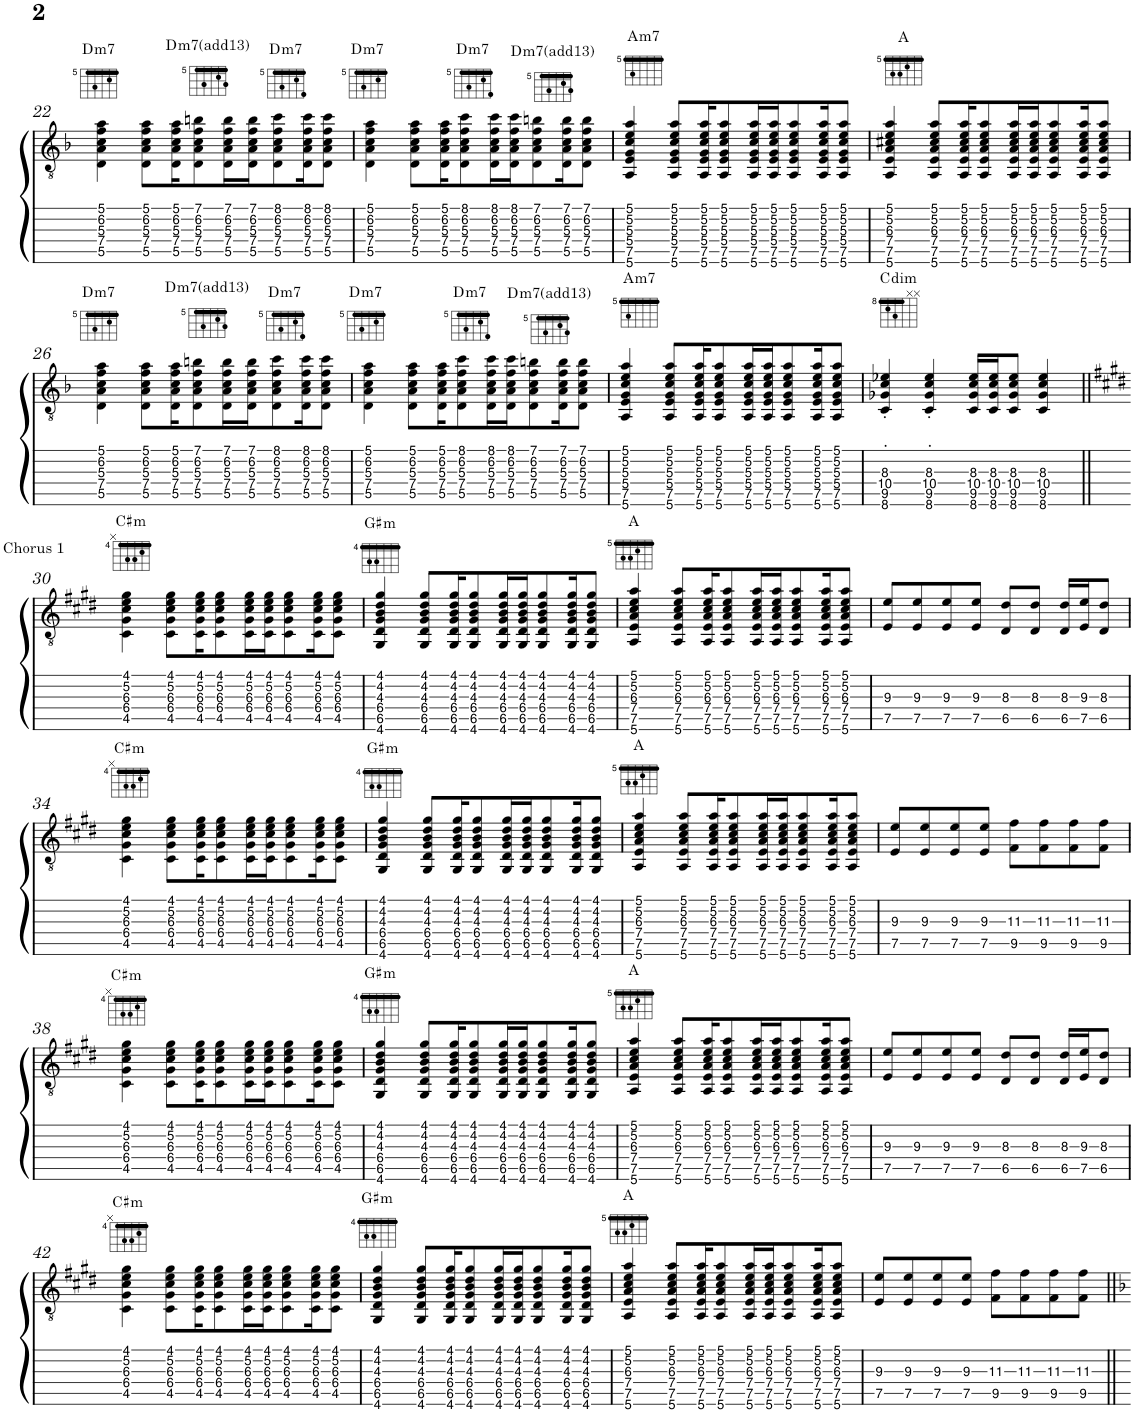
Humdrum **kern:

**kern	**kern	**harte
*part1	*part1	*part1
*staff2	*staff1	*
*I"Electric Guitar	*	*
*I'El. Guit.	*	*
!!LO:PB:g=z
*	*clefGv2	*
*k[b-]	*k[b-]	*
*M4/4	*M4/4	*
=22	=22	=22
!	!	!LO:H:kt=m7
4D 4A 4c 4f 4a	4D\ 4A\ 4c\ 4f\ 4a\	D:min7
8D\ 8A\ 8c\ 8f\ 8a\L	8D\ 8A\ 8c\ 8f\ 8a\L	.
16D\ 16A\ 16c\ 16f\ 16a\K	16D\ 16A\ 16c\ 16f\ 16a\K	.
!	!	!LO:H:kt=m7
8D\ 8A\ 8c\ 8f\ 8bn\J	8D\ 8A\ 8c\ 8f\ 8bn\	D:min7(13)
16D\ 16A\ 16c\ 16f\ 16b\KL	16D\ 16A\ 16c\ 16f\ 16b\L	.
16D\ 16A\ 16c\ 16f\ 16b\K	16D\ 16A\ 16c\ 16f\ 16b\J	.
!	!	!LO:H:kt=m7
8D\ 8A\ 8c\ 8f\ 8cc\J	8D\ 8A\ 8c\ 8f\ 8cc\	D:min7
16D\ 16A\ 16c\ 16f\ 16cc\KL	16D\ 16A\ 16c\ 16f\ 16cc\K	.
8D\ 8A\ 8c\ 8f\ 8cc\J	8D\ 8A\ 8c\ 8f\ 8cc\J	.
=23	=23	=23
!	!	!LO:H:kt=m7
4D 4A 4c 4f 4a	4D\ 4A\ 4c\ 4f\ 4a\	D:min7
8D\ 8A\ 8c\ 8f\ 8a\L	8D\ 8A\ 8c\ 8f\ 8a\L	.
16D\ 16A\ 16c\ 16f\ 16a\K	16D\ 16A\ 16c\ 16f\ 16a\K	.
!	!	!LO:H:kt=m7
8D\ 8A\ 8c\ 8f\ 8cc\J	8D\ 8A\ 8c\ 8f\ 8cc\	D:min7
16D\ 16A\ 16c\ 16f\ 16cc\KL	16D\ 16A\ 16c\ 16f\ 16cc\L	.
16D\ 16A\ 16c\ 16f\ 16cc\K	16D\ 16A\ 16c\ 16f\ 16cc\J	.
!	!	!LO:H:kt=m7
8D\ 8A\ 8c\ 8f\ 8bn\J	8D\ 8A\ 8c\ 8f\ 8bn\	D:min7(13)
16D\ 16A\ 16c\ 16f\ 16b\KL	16D\ 16A\ 16c\ 16f\ 16b\K	.
8D\ 8A\ 8c\ 8f\ 8b\J	8D\ 8A\ 8c\ 8f\ 8b\J	.
=24	=24	=24
!	!	!LO:H:kt=m7
4AA 4E 4G 4c 4e 4a	4AA/ 4E/ 4G/ 4c/ 4e/ 4a/	A:min7
8AA\ 8E\ 8G\ 8c\ 8e\ 8a\L	8AA/ 8E/ 8G/ 8c/ 8e/ 8a/L	.
16AA\ 16E\ 16G\ 16c\ 16e\ 16a\K	16AA/ 16E/ 16G/ 16c/ 16e/ 16a/K	.
8AA\ 8E\ 8G\ 8c\ 8e\ 8a\J	8AA/ 8E/ 8G/ 8c/ 8e/ 8a/	.
16AA\ 16E\ 16G\ 16c\ 16e\ 16a\KL	16AA/ 16E/ 16G/ 16c/ 16e/ 16a/L	.
16AA\ 16E\ 16G\ 16c\ 16e\ 16a\K	16AA/ 16E/ 16G/ 16c/ 16e/ 16a/J	.
8AA\ 8E\ 8G\ 8c\ 8e\ 8a\J	8AA/ 8E/ 8G/ 8c/ 8e/ 8a/	.
16AA\ 16E\ 16G\ 16c\ 16e\ 16a\KL	16AA/ 16E/ 16G/ 16c/ 16e/ 16a/K	.
8AA\ 8E\ 8G\ 8c\ 8e\ 8a\J	8AA/ 8E/ 8G/ 8c/ 8e/ 8a/J	.
=25	=25	=25
4AA 4E 4A 4c#X 4e 4a	4AA/ 4E/ 4A/ 4c#X/ 4e/ 4a/	A:maj
8AA\ 8E\ 8A\ 8c#\ 8e\ 8a\L	8AA/ 8E/ 8A/ 8c#/ 8e/ 8a/L	.
16AA\ 16E\ 16A\ 16c#\ 16e\ 16a\K	16AA/ 16E/ 16A/ 16c#/ 16e/ 16a/K	.
8AA\ 8E\ 8A\ 8c#\ 8e\ 8a\J	8AA/ 8E/ 8A/ 8c#/ 8e/ 8a/	.
16AA\ 16E\ 16A\ 16c#\ 16e\ 16a\KL	16AA/ 16E/ 16A/ 16c#/ 16e/ 16a/L	.
16AA\ 16E\ 16A\ 16c#\ 16e\ 16a\K	16AA/ 16E/ 16A/ 16c#/ 16e/ 16a/J	.
8AA\ 8E\ 8A\ 8c#\ 8e\ 8a\J	8AA/ 8E/ 8A/ 8c#/ 8e/ 8a/	.
16AA\ 16E\ 16A\ 16c#\ 16e\ 16a\KL	16AA/ 16E/ 16A/ 16c#/ 16e/ 16a/K	.
8AA\ 8E\ 8A\ 8c#\ 8e\ 8a\J	8AA/ 8E/ 8A/ 8c#/ 8e/ 8a/J	.
!!LO:LB:g=z
=26	=26	=26
!	!	!LO:H:kt=m7
4D 4A 4c 4f 4a	4D\ 4A\ 4c\ 4f\ 4a\	D:min7
8D\ 8A\ 8c\ 8f\ 8a\L	8D\ 8A\ 8c\ 8f\ 8a\L	.
16D\ 16A\ 16c\ 16f\ 16a\K	16D\ 16A\ 16c\ 16f\ 16a\K	.
!	!	!LO:H:kt=m7
8D\ 8A\ 8c\ 8f\ 8bn\J	8D\ 8A\ 8c\ 8f\ 8bn\	D:min7(13)
16D\ 16A\ 16c\ 16f\ 16b\KL	16D\ 16A\ 16c\ 16f\ 16b\L	.
16D\ 16A\ 16c\ 16f\ 16b\K	16D\ 16A\ 16c\ 16f\ 16b\J	.
!	!	!LO:H:kt=m7
8D\ 8A\ 8c\ 8f\ 8cc\J	8D\ 8A\ 8c\ 8f\ 8cc\	D:min7
16D\ 16A\ 16c\ 16f\ 16cc\KL	16D\ 16A\ 16c\ 16f\ 16cc\K	.
8D\ 8A\ 8c\ 8f\ 8cc\J	8D\ 8A\ 8c\ 8f\ 8cc\J	.
=27	=27	=27
!	!	!LO:H:kt=m7
4D 4A 4c 4f 4a	4D\ 4A\ 4c\ 4f\ 4a\	D:min7
8D\ 8A\ 8c\ 8f\ 8a\L	8D\ 8A\ 8c\ 8f\ 8a\L	.
16D\ 16A\ 16c\ 16f\ 16a\K	16D\ 16A\ 16c\ 16f\ 16a\K	.
!	!	!LO:H:kt=m7
8D\ 8A\ 8c\ 8f\ 8cc\J	8D\ 8A\ 8c\ 8f\ 8cc\	D:min7
16D\ 16A\ 16c\ 16f\ 16cc\KL	16D\ 16A\ 16c\ 16f\ 16cc\L	.
16D\ 16A\ 16c\ 16f\ 16cc\K	16D\ 16A\ 16c\ 16f\ 16cc\J	.
!	!	!LO:H:kt=m7
8D\ 8A\ 8c\ 8f\ 8bn\J	8D\ 8A\ 8c\ 8f\ 8bn\	D:min7(13)
16D\ 16A\ 16c\ 16f\ 16b\KL	16D\ 16A\ 16c\ 16f\ 16b\K	.
8D\ 8A\ 8c\ 8f\ 8b\J	8D\ 8A\ 8c\ 8f\ 8b\J	.
=28	=28	=28
!	!	!LO:H:kt=m7
4AA 4E 4G 4c 4e 4a	4AA/ 4E/ 4G/ 4c/ 4e/ 4a/	A:min7
8AA\ 8E\ 8G\ 8c\ 8e\ 8a\L	8AA/ 8E/ 8G/ 8c/ 8e/ 8a/L	.
16AA\ 16E\ 16G\ 16c\ 16e\ 16a\K	16AA/ 16E/ 16G/ 16c/ 16e/ 16a/K	.
8AA\ 8E\ 8G\ 8c\ 8e\ 8a\J	8AA/ 8E/ 8G/ 8c/ 8e/ 8a/	.
16AA\ 16E\ 16G\ 16c\ 16e\ 16a\KL	16AA/ 16E/ 16G/ 16c/ 16e/ 16a/L	.
16AA\ 16E\ 16G\ 16c\ 16e\ 16a\K	16AA/ 16E/ 16G/ 16c/ 16e/ 16a/J	.
8AA\ 8E\ 8G\ 8c\ 8e\ 8a\J	8AA/ 8E/ 8G/ 8c/ 8e/ 8a/	.
16AA\ 16E\ 16G\ 16c\ 16e\ 16a\KL	16AA/ 16E/ 16G/ 16c/ 16e/ 16a/K	.
8AA\ 8E\ 8G\ 8c\ 8e\ 8a\J	8AA/ 8E/ 8G/ 8c/ 8e/ 8a/J	.
=29	=29	=29
!	!	!LO:H:kt=dim
4C' 4G-' 4c' 4e-'	4C/' 4G-X/' 4c/' 4e-X/'	C:dim
4C' 4G-X' 4c' 4e-X'	4C/' 4G-/' 4c/' 4e-/'	.
16C\ 16G-X\ 16c\ 16e-X\LL	16C/ 16G-/ 16c/ 16e-/LL	.
16C\ 16G-\ 16c\ 16e-\J	16C/ 16G-/ 16c/ 16e-/J	.
8C\ 8G-\ 8c\ 8e-\J	8C/ 8G-/ 8c/ 8e-/J	.
4C 4G- 4c 4e-	4C/ 4G-/ 4c/ 4e-/	.
!!LO:LB:g=z
=30||	=30||	=30||
*k[f#c#g#d#]	*k[f#c#g#d#]	*
!	!LO:TX:a:t=Chorus 1	!LO:H:kt=m
4C# 4G# 4c# 4e 4g#	4C#\ 4G#\ 4c#\ 4e\ 4g#\	C#:min
8C#\ 8G#\ 8c#\ 8e\ 8g#\L	8C#\ 8G#\ 8c#\ 8e\ 8g#\L	.
16C#\ 16G#\ 16c#\ 16e\ 16g#\K	16C#\ 16G#\ 16c#\ 16e\ 16g#\K	.
8C#\ 8G#\ 8c#\ 8e\ 8g#\J	8C#\ 8G#\ 8c#\ 8e\ 8g#\	.
16C#\ 16G#\ 16c#\ 16e\ 16g#\KL	16C#\ 16G#\ 16c#\ 16e\ 16g#\L	.
16C#\ 16G#\ 16c#\ 16e\ 16g#\K	16C#\ 16G#\ 16c#\ 16e\ 16g#\J	.
8C#\ 8G#\ 8c#\ 8e\ 8g#\J	8C#\ 8G#\ 8c#\ 8e\ 8g#\	.
16C#\ 16G#\ 16c#\ 16e\ 16g#\KL	16C#\ 16G#\ 16c#\ 16e\ 16g#\K	.
8C#\ 8G#\ 8c#\ 8e\ 8g#\J	8C#\ 8G#\ 8c#\ 8e\ 8g#\J	.
=31	=31	=31
!	!	!LO:H:kt=m
4GG# 4D# 4G# 4B 4d# 4g#	4GG#/ 4D#/ 4G#/ 4B/ 4d#/ 4g#/	G#:min
8GG#\ 8D#\ 8G#\ 8B\ 8d#\ 8g#\L	8GG#/ 8D#/ 8G#/ 8B/ 8d#/ 8g#/L	.
16GG#\ 16D#\ 16G#\ 16B\ 16d#\ 16g#\K	16GG#/ 16D#/ 16G#/ 16B/ 16d#/ 16g#/K	.
8GG#\ 8D#\ 8G#\ 8B\ 8d#\ 8g#\J	8GG#/ 8D#/ 8G#/ 8B/ 8d#/ 8g#/	.
16GG#\ 16D#\ 16G#\ 16B\ 16d#\ 16g#\KL	16GG#/ 16D#/ 16G#/ 16B/ 16d#/ 16g#/L	.
16GG#\ 16D#\ 16G#\ 16B\ 16d#\ 16g#\K	16GG#/ 16D#/ 16G#/ 16B/ 16d#/ 16g#/J	.
8GG#\ 8D#\ 8G#\ 8B\ 8d#\ 8g#\J	8GG#/ 8D#/ 8G#/ 8B/ 8d#/ 8g#/	.
16GG#\ 16D#\ 16G#\ 16B\ 16d#\ 16g#\KL	16GG#/ 16D#/ 16G#/ 16B/ 16d#/ 16g#/K	.
8GG#\ 8D#\ 8G#\ 8B\ 8d#\ 8g#\J	8GG#/ 8D#/ 8G#/ 8B/ 8d#/ 8g#/J	.
=32	=32	=32
4AA 4E 4A 4c# 4e 4a	4AA/ 4E/ 4A/ 4c#/ 4e/ 4a/	A:maj
8AA\ 8E\ 8A\ 8c#\ 8e\ 8a\L	8AA/ 8E/ 8A/ 8c#/ 8e/ 8a/L	.
16AA\ 16E\ 16A\ 16c#\ 16e\ 16a\K	16AA/ 16E/ 16A/ 16c#/ 16e/ 16a/K	.
8AA\ 8E\ 8A\ 8c#\ 8e\ 8a\J	8AA/ 8E/ 8A/ 8c#/ 8e/ 8a/	.
16AA\ 16E\ 16A\ 16c#\ 16e\ 16a\KL	16AA/ 16E/ 16A/ 16c#/ 16e/ 16a/L	.
16AA\ 16E\ 16A\ 16c#\ 16e\ 16a\K	16AA/ 16E/ 16A/ 16c#/ 16e/ 16a/J	.
8AA\ 8E\ 8A\ 8c#\ 8e\ 8a\J	8AA/ 8E/ 8A/ 8c#/ 8e/ 8a/	.
16AA\ 16E\ 16A\ 16c#\ 16e\ 16a\KL	16AA/ 16E/ 16A/ 16c#/ 16e/ 16a/K	.
8AA\ 8E\ 8A\ 8c#\ 8e\ 8a\J	8AA/ 8E/ 8A/ 8c#/ 8e/ 8a/J	.
=33	=33	=33
8E\ 8e\L	8E/ 8e/L	.
8E\ 8e\J	8E/ 8e/	.
8E\ 8e\L	8E/ 8e/	.
8E\ 8e\J	8E/ 8e/J	.
8D#\ 8d#\L	8D#/ 8d#/L	.
8D#\ 8d#\J	8D#/ 8d#/J	.
16D#\ 16d#\LL	16D#/ 16d#/LL	.
16E\ 16e\J	16E/ 16e/J	.
8D#\ 8d#\J	8D#/ 8d#/J	.
!!LO:LB:g=z
=34	=34	=34
!	!	!LO:H:kt=m
4C# 4G# 4c# 4e 4g#	4C#\ 4G#\ 4c#\ 4e\ 4g#\	C#:min
8C#\ 8G#\ 8c#\ 8e\ 8g#\L	8C#\ 8G#\ 8c#\ 8e\ 8g#\L	.
16C#\ 16G#\ 16c#\ 16e\ 16g#\K	16C#\ 16G#\ 16c#\ 16e\ 16g#\K	.
8C#\ 8G#\ 8c#\ 8e\ 8g#\J	8C#\ 8G#\ 8c#\ 8e\ 8g#\	.
16C#\ 16G#\ 16c#\ 16e\ 16g#\KL	16C#\ 16G#\ 16c#\ 16e\ 16g#\L	.
16C#\ 16G#\ 16c#\ 16e\ 16g#\K	16C#\ 16G#\ 16c#\ 16e\ 16g#\J	.
8C#\ 8G#\ 8c#\ 8e\ 8g#\J	8C#\ 8G#\ 8c#\ 8e\ 8g#\	.
16C#\ 16G#\ 16c#\ 16e\ 16g#\KL	16C#\ 16G#\ 16c#\ 16e\ 16g#\K	.
8C#\ 8G#\ 8c#\ 8e\ 8g#\J	8C#\ 8G#\ 8c#\ 8e\ 8g#\J	.
=35	=35	=35
!	!	!LO:H:kt=m
4GG# 4D# 4G# 4B 4d# 4g#	4GG#/ 4D#/ 4G#/ 4B/ 4d#/ 4g#/	G#:min
8GG#\ 8D#\ 8G#\ 8B\ 8d#\ 8g#\L	8GG#/ 8D#/ 8G#/ 8B/ 8d#/ 8g#/L	.
16GG#\ 16D#\ 16G#\ 16B\ 16d#\ 16g#\K	16GG#/ 16D#/ 16G#/ 16B/ 16d#/ 16g#/K	.
8GG#\ 8D#\ 8G#\ 8B\ 8d#\ 8g#\J	8GG#/ 8D#/ 8G#/ 8B/ 8d#/ 8g#/	.
16GG#\ 16D#\ 16G#\ 16B\ 16d#\ 16g#\KL	16GG#/ 16D#/ 16G#/ 16B/ 16d#/ 16g#/L	.
16GG#\ 16D#\ 16G#\ 16B\ 16d#\ 16g#\K	16GG#/ 16D#/ 16G#/ 16B/ 16d#/ 16g#/J	.
8GG#\ 8D#\ 8G#\ 8B\ 8d#\ 8g#\J	8GG#/ 8D#/ 8G#/ 8B/ 8d#/ 8g#/	.
16GG#\ 16D#\ 16G#\ 16B\ 16d#\ 16g#\KL	16GG#/ 16D#/ 16G#/ 16B/ 16d#/ 16g#/K	.
8GG#\ 8D#\ 8G#\ 8B\ 8d#\ 8g#\J	8GG#/ 8D#/ 8G#/ 8B/ 8d#/ 8g#/J	.
=36	=36	=36
4AA 4E 4A 4c# 4e 4a	4AA/ 4E/ 4A/ 4c#/ 4e/ 4a/	A:maj
8AA\ 8E\ 8A\ 8c#\ 8e\ 8a\L	8AA/ 8E/ 8A/ 8c#/ 8e/ 8a/L	.
16AA\ 16E\ 16A\ 16c#\ 16e\ 16a\K	16AA/ 16E/ 16A/ 16c#/ 16e/ 16a/K	.
8AA\ 8E\ 8A\ 8c#\ 8e\ 8a\J	8AA/ 8E/ 8A/ 8c#/ 8e/ 8a/	.
16AA\ 16E\ 16A\ 16c#\ 16e\ 16a\KL	16AA/ 16E/ 16A/ 16c#/ 16e/ 16a/L	.
16AA\ 16E\ 16A\ 16c#\ 16e\ 16a\K	16AA/ 16E/ 16A/ 16c#/ 16e/ 16a/J	.
8AA\ 8E\ 8A\ 8c#\ 8e\ 8a\J	8AA/ 8E/ 8A/ 8c#/ 8e/ 8a/	.
16AA\ 16E\ 16A\ 16c#\ 16e\ 16a\KL	16AA/ 16E/ 16A/ 16c#/ 16e/ 16a/K	.
8AA\ 8E\ 8A\ 8c#\ 8e\ 8a\J	8AA/ 8E/ 8A/ 8c#/ 8e/ 8a/J	.
=37	=37	=37
8E\ 8e\L	8E/ 8e/L	.
8E\ 8e\J	8E/ 8e/	.
8E\ 8e\L	8E/ 8e/	.
8E\ 8e\J	8E/ 8e/J	.
8F#\ 8f#\L	8F#\ 8f#\L	.
8F#\ 8f#\J	8F#\ 8f#\	.
8F#\ 8f#\L	8F#\ 8f#\	.
8F#\ 8f#\J	8F#\ 8f#\J	.
!!LO:LB:g=z
=38	=38	=38
!	!	!LO:H:kt=m
4C# 4G# 4c# 4e 4g#	4C#\ 4G#\ 4c#\ 4e\ 4g#\	C#:min
8C#\ 8G#\ 8c#\ 8e\ 8g#\L	8C#\ 8G#\ 8c#\ 8e\ 8g#\L	.
16C#\ 16G#\ 16c#\ 16e\ 16g#\K	16C#\ 16G#\ 16c#\ 16e\ 16g#\K	.
8C#\ 8G#\ 8c#\ 8e\ 8g#\J	8C#\ 8G#\ 8c#\ 8e\ 8g#\	.
16C#\ 16G#\ 16c#\ 16e\ 16g#\KL	16C#\ 16G#\ 16c#\ 16e\ 16g#\L	.
16C#\ 16G#\ 16c#\ 16e\ 16g#\K	16C#\ 16G#\ 16c#\ 16e\ 16g#\J	.
8C#\ 8G#\ 8c#\ 8e\ 8g#\J	8C#\ 8G#\ 8c#\ 8e\ 8g#\	.
16C#\ 16G#\ 16c#\ 16e\ 16g#\KL	16C#\ 16G#\ 16c#\ 16e\ 16g#\K	.
8C#\ 8G#\ 8c#\ 8e\ 8g#\J	8C#\ 8G#\ 8c#\ 8e\ 8g#\J	.
=39	=39	=39
!	!	!LO:H:kt=m
4GG# 4D# 4G# 4B 4d# 4g#	4GG#/ 4D#/ 4G#/ 4B/ 4d#/ 4g#/	G#:min
8GG#\ 8D#\ 8G#\ 8B\ 8d#\ 8g#\L	8GG#/ 8D#/ 8G#/ 8B/ 8d#/ 8g#/L	.
16GG#\ 16D#\ 16G#\ 16B\ 16d#\ 16g#\K	16GG#/ 16D#/ 16G#/ 16B/ 16d#/ 16g#/K	.
8GG#\ 8D#\ 8G#\ 8B\ 8d#\ 8g#\J	8GG#/ 8D#/ 8G#/ 8B/ 8d#/ 8g#/	.
16GG#\ 16D#\ 16G#\ 16B\ 16d#\ 16g#\KL	16GG#/ 16D#/ 16G#/ 16B/ 16d#/ 16g#/L	.
16GG#\ 16D#\ 16G#\ 16B\ 16d#\ 16g#\K	16GG#/ 16D#/ 16G#/ 16B/ 16d#/ 16g#/J	.
8GG#\ 8D#\ 8G#\ 8B\ 8d#\ 8g#\J	8GG#/ 8D#/ 8G#/ 8B/ 8d#/ 8g#/	.
16GG#\ 16D#\ 16G#\ 16B\ 16d#\ 16g#\KL	16GG#/ 16D#/ 16G#/ 16B/ 16d#/ 16g#/K	.
8GG#\ 8D#\ 8G#\ 8B\ 8d#\ 8g#\J	8GG#/ 8D#/ 8G#/ 8B/ 8d#/ 8g#/J	.
=40	=40	=40
4AA 4E 4A 4c# 4e 4a	4AA/ 4E/ 4A/ 4c#/ 4e/ 4a/	A:maj
8AA\ 8E\ 8A\ 8c#\ 8e\ 8a\L	8AA/ 8E/ 8A/ 8c#/ 8e/ 8a/L	.
16AA\ 16E\ 16A\ 16c#\ 16e\ 16a\K	16AA/ 16E/ 16A/ 16c#/ 16e/ 16a/K	.
8AA\ 8E\ 8A\ 8c#\ 8e\ 8a\J	8AA/ 8E/ 8A/ 8c#/ 8e/ 8a/	.
16AA\ 16E\ 16A\ 16c#\ 16e\ 16a\KL	16AA/ 16E/ 16A/ 16c#/ 16e/ 16a/L	.
16AA\ 16E\ 16A\ 16c#\ 16e\ 16a\K	16AA/ 16E/ 16A/ 16c#/ 16e/ 16a/J	.
8AA\ 8E\ 8A\ 8c#\ 8e\ 8a\J	8AA/ 8E/ 8A/ 8c#/ 8e/ 8a/	.
16AA\ 16E\ 16A\ 16c#\ 16e\ 16a\KL	16AA/ 16E/ 16A/ 16c#/ 16e/ 16a/K	.
8AA\ 8E\ 8A\ 8c#\ 8e\ 8a\J	8AA/ 8E/ 8A/ 8c#/ 8e/ 8a/J	.
=41	=41	=41
8E\ 8e\L	8E/ 8e/L	.
8E\ 8e\J	8E/ 8e/	.
8E\ 8e\L	8E/ 8e/	.
8E\ 8e\J	8E/ 8e/J	.
8D#\ 8d#\L	8D#/ 8d#/L	.
8D#\ 8d#\J	8D#/ 8d#/J	.
16D#\ 16d#\LL	16D#/ 16d#/LL	.
16E\ 16e\J	16E/ 16e/J	.
8D#\ 8d#\J	8D#/ 8d#/J	.
!!LO:LB:g=z
=42	=42	=42
!	!	!LO:H:kt=m
4C# 4G# 4c# 4e 4g#	4C#\ 4G#\ 4c#\ 4e\ 4g#\	C#:min
8C#\ 8G#\ 8c#\ 8e\ 8g#\L	8C#\ 8G#\ 8c#\ 8e\ 8g#\L	.
16C#\ 16G#\ 16c#\ 16e\ 16g#\K	16C#\ 16G#\ 16c#\ 16e\ 16g#\K	.
8C#\ 8G#\ 8c#\ 8e\ 8g#\J	8C#\ 8G#\ 8c#\ 8e\ 8g#\	.
16C#\ 16G#\ 16c#\ 16e\ 16g#\KL	16C#\ 16G#\ 16c#\ 16e\ 16g#\L	.
16C#\ 16G#\ 16c#\ 16e\ 16g#\K	16C#\ 16G#\ 16c#\ 16e\ 16g#\J	.
8C#\ 8G#\ 8c#\ 8e\ 8g#\J	8C#\ 8G#\ 8c#\ 8e\ 8g#\	.
16C#\ 16G#\ 16c#\ 16e\ 16g#\KL	16C#\ 16G#\ 16c#\ 16e\ 16g#\K	.
8C#\ 8G#\ 8c#\ 8e\ 8g#\J	8C#\ 8G#\ 8c#\ 8e\ 8g#\J	.
=43	=43	=43
!	!	!LO:H:kt=m
4GG# 4D# 4G# 4B 4d# 4g#	4GG#/ 4D#/ 4G#/ 4B/ 4d#/ 4g#/	G#:min
8GG#\ 8D#\ 8G#\ 8B\ 8d#\ 8g#\L	8GG#/ 8D#/ 8G#/ 8B/ 8d#/ 8g#/L	.
16GG#\ 16D#\ 16G#\ 16B\ 16d#\ 16g#\K	16GG#/ 16D#/ 16G#/ 16B/ 16d#/ 16g#/K	.
8GG#\ 8D#\ 8G#\ 8B\ 8d#\ 8g#\J	8GG#/ 8D#/ 8G#/ 8B/ 8d#/ 8g#/	.
16GG#\ 16D#\ 16G#\ 16B\ 16d#\ 16g#\KL	16GG#/ 16D#/ 16G#/ 16B/ 16d#/ 16g#/L	.
16GG#\ 16D#\ 16G#\ 16B\ 16d#\ 16g#\K	16GG#/ 16D#/ 16G#/ 16B/ 16d#/ 16g#/J	.
8GG#\ 8D#\ 8G#\ 8B\ 8d#\ 8g#\J	8GG#/ 8D#/ 8G#/ 8B/ 8d#/ 8g#/	.
16GG#\ 16D#\ 16G#\ 16B\ 16d#\ 16g#\KL	16GG#/ 16D#/ 16G#/ 16B/ 16d#/ 16g#/K	.
8GG#\ 8D#\ 8G#\ 8B\ 8d#\ 8g#\J	8GG#/ 8D#/ 8G#/ 8B/ 8d#/ 8g#/J	.
=44	=44	=44
4AA 4E 4A 4c# 4e 4a	4AA/ 4E/ 4A/ 4c#/ 4e/ 4a/	A:maj
8AA\ 8E\ 8A\ 8c#\ 8e\ 8a\L	8AA/ 8E/ 8A/ 8c#/ 8e/ 8a/L	.
16AA\ 16E\ 16A\ 16c#\ 16e\ 16a\K	16AA/ 16E/ 16A/ 16c#/ 16e/ 16a/K	.
8AA\ 8E\ 8A\ 8c#\ 8e\ 8a\J	8AA/ 8E/ 8A/ 8c#/ 8e/ 8a/	.
16AA\ 16E\ 16A\ 16c#\ 16e\ 16a\KL	16AA/ 16E/ 16A/ 16c#/ 16e/ 16a/L	.
16AA\ 16E\ 16A\ 16c#\ 16e\ 16a\K	16AA/ 16E/ 16A/ 16c#/ 16e/ 16a/J	.
8AA\ 8E\ 8A\ 8c#\ 8e\ 8a\J	8AA/ 8E/ 8A/ 8c#/ 8e/ 8a/	.
16AA\ 16E\ 16A\ 16c#\ 16e\ 16a\KL	16AA/ 16E/ 16A/ 16c#/ 16e/ 16a/K	.
8AA\ 8E\ 8A\ 8c#\ 8e\ 8a\J	8AA/ 8E/ 8A/ 8c#/ 8e/ 8a/J	.
=45	=45	=45
8E\ 8e\L	8E/ 8e/L	.
8E\ 8e\J	8E/ 8e/	.
8E\ 8e\L	8E/ 8e/	.
8E\ 8e\J	8E/ 8e/J	.
8F#\ 8f#\L	8F#\ 8f#\L	.
8F#\ 8f#\J	8F#\ 8f#\	.
8F#\ 8f#\L	8F#\ 8f#\	.
8F#\ 8f#\J	8F#\ 8f#\J	.
=||	=||	=||
*-	*-	*-
